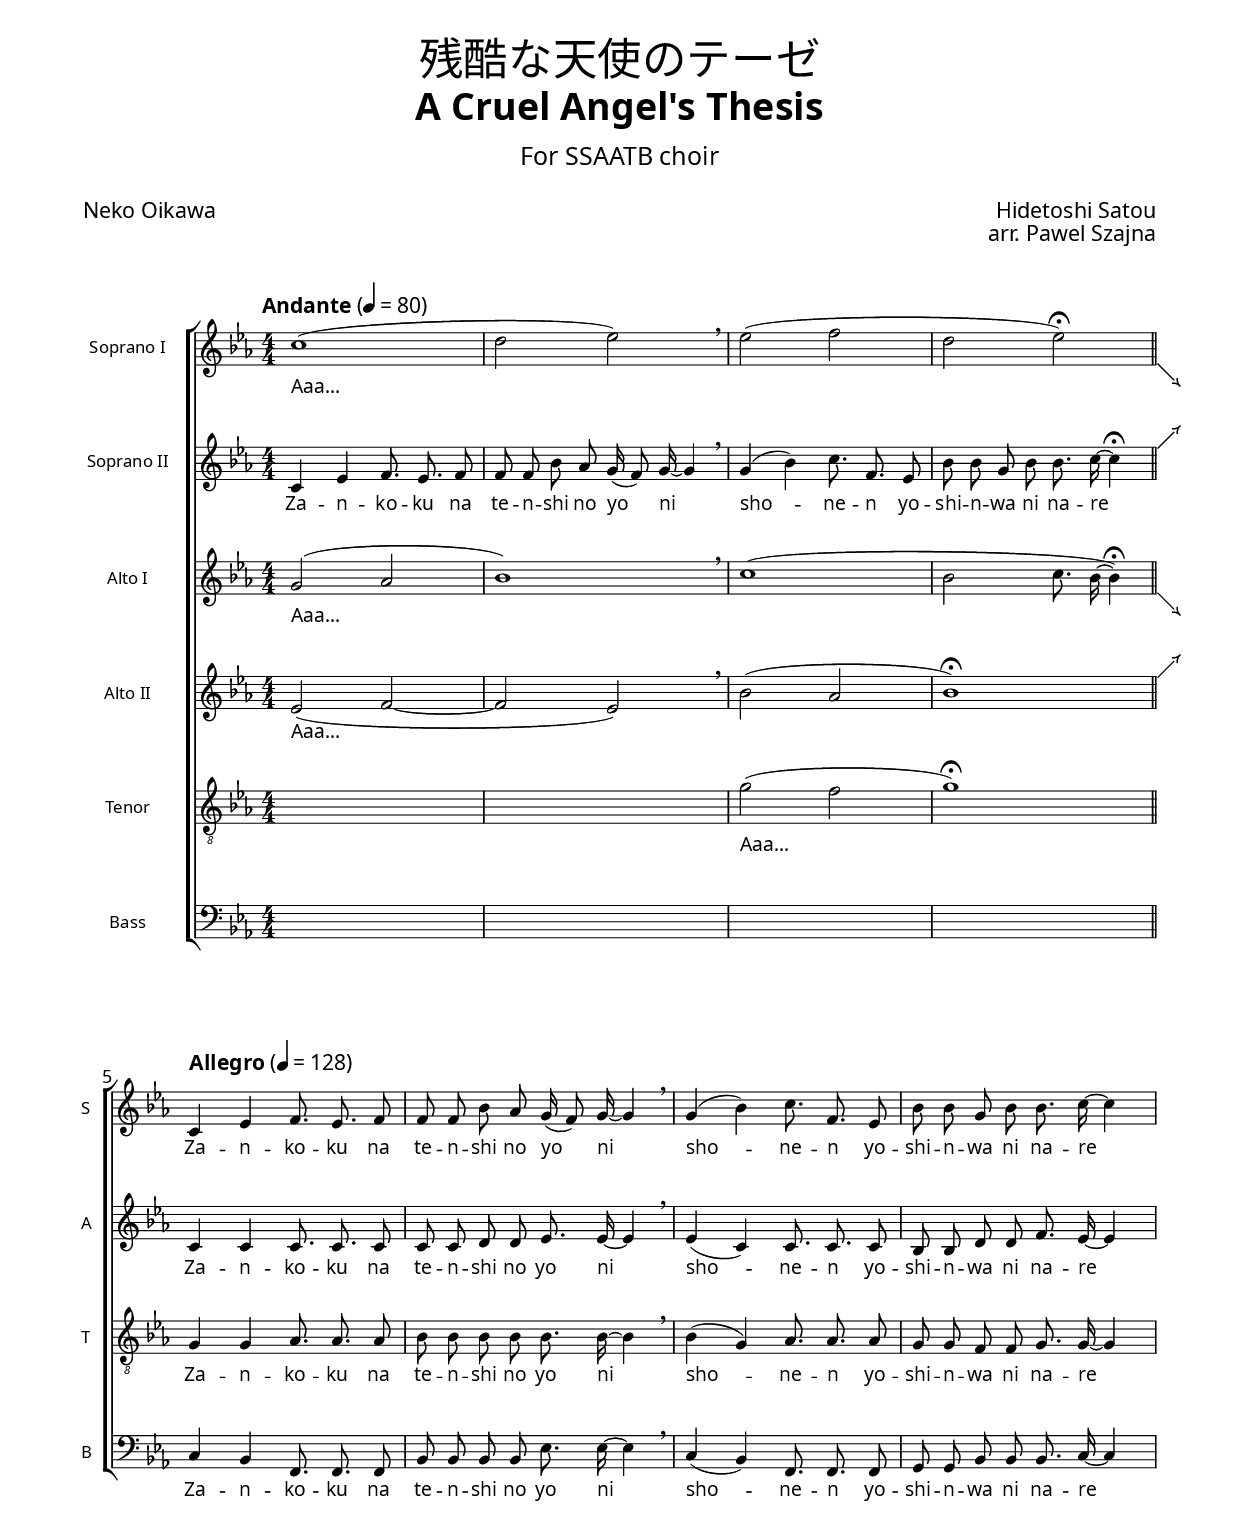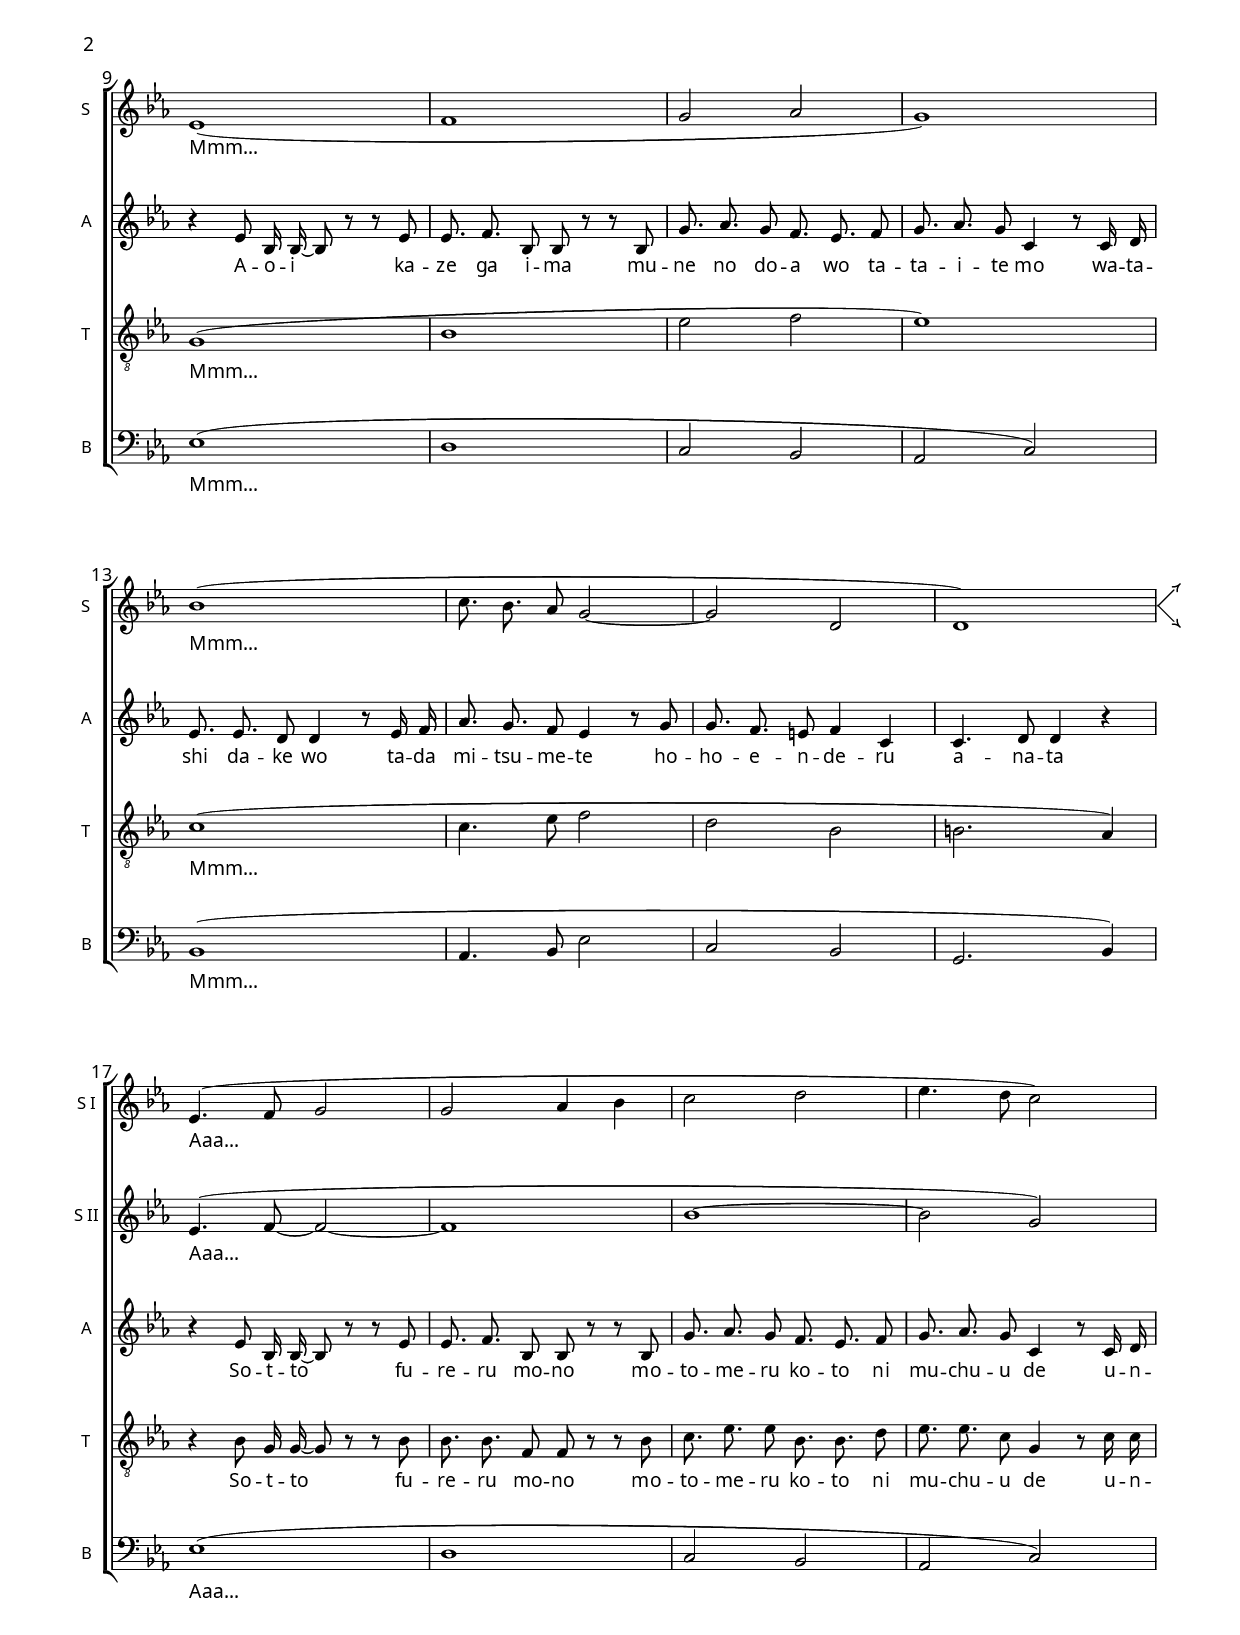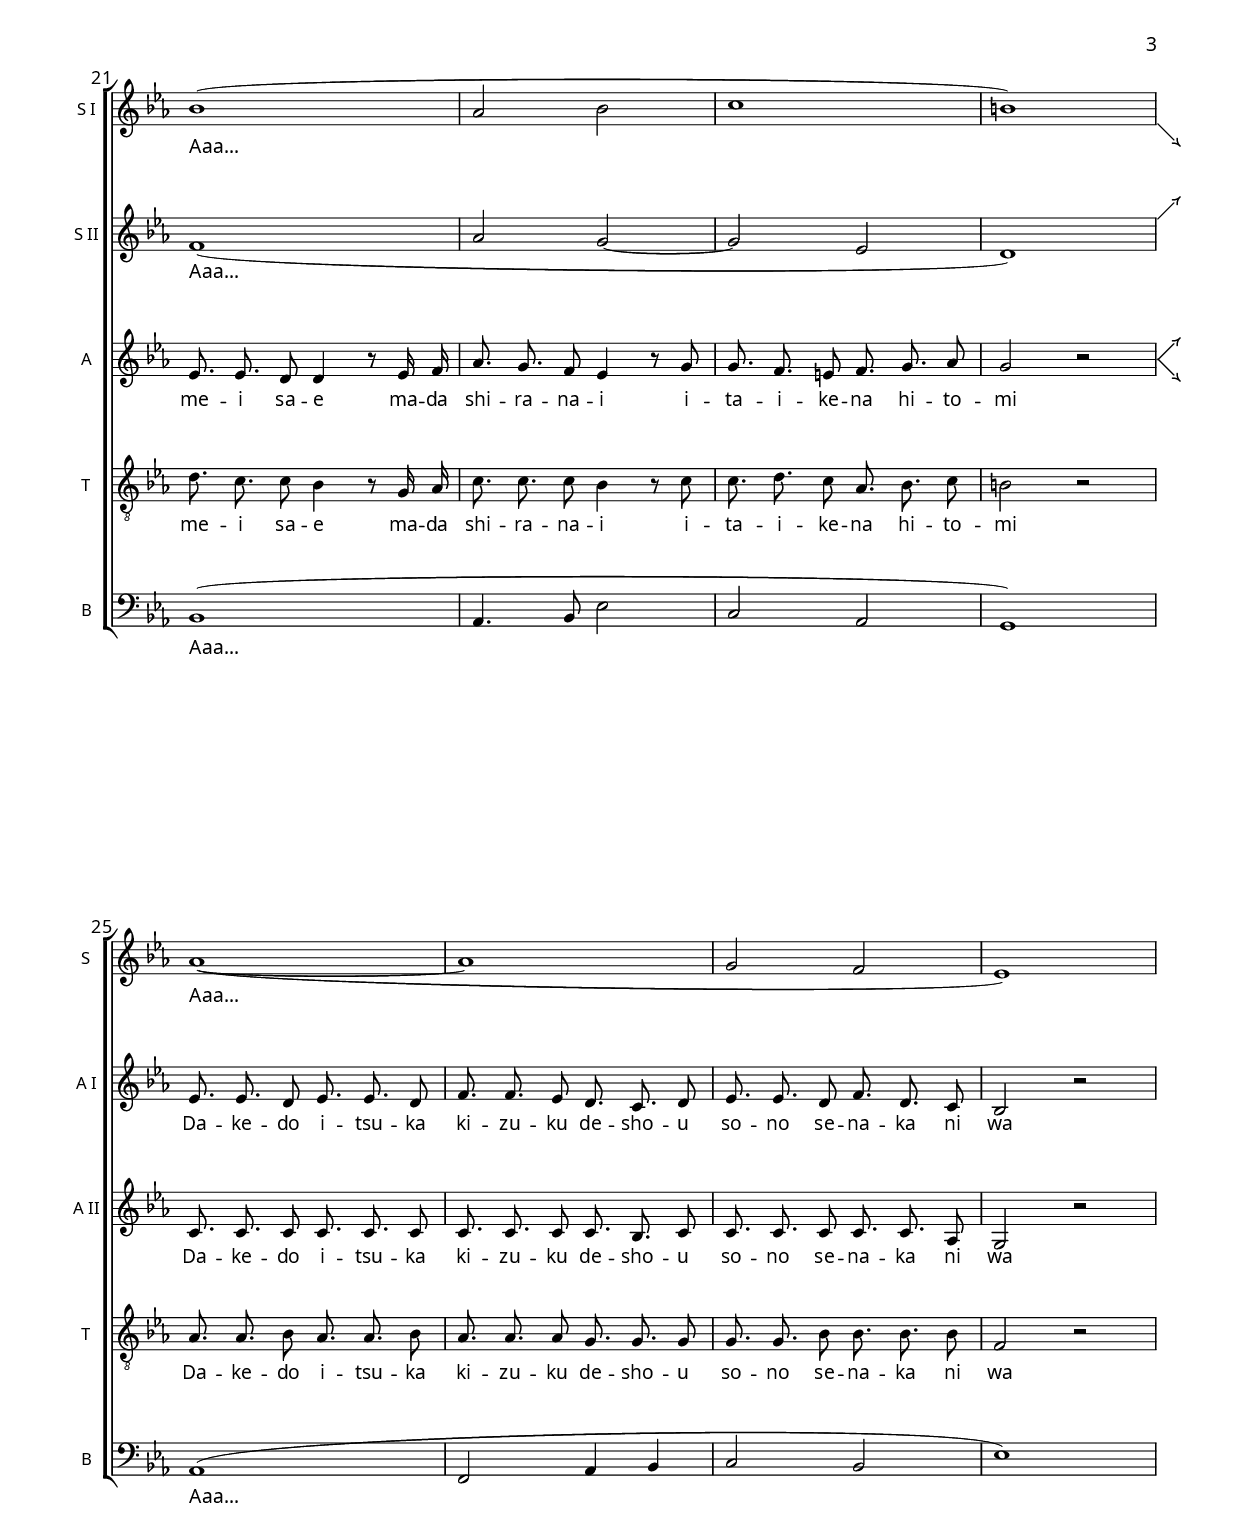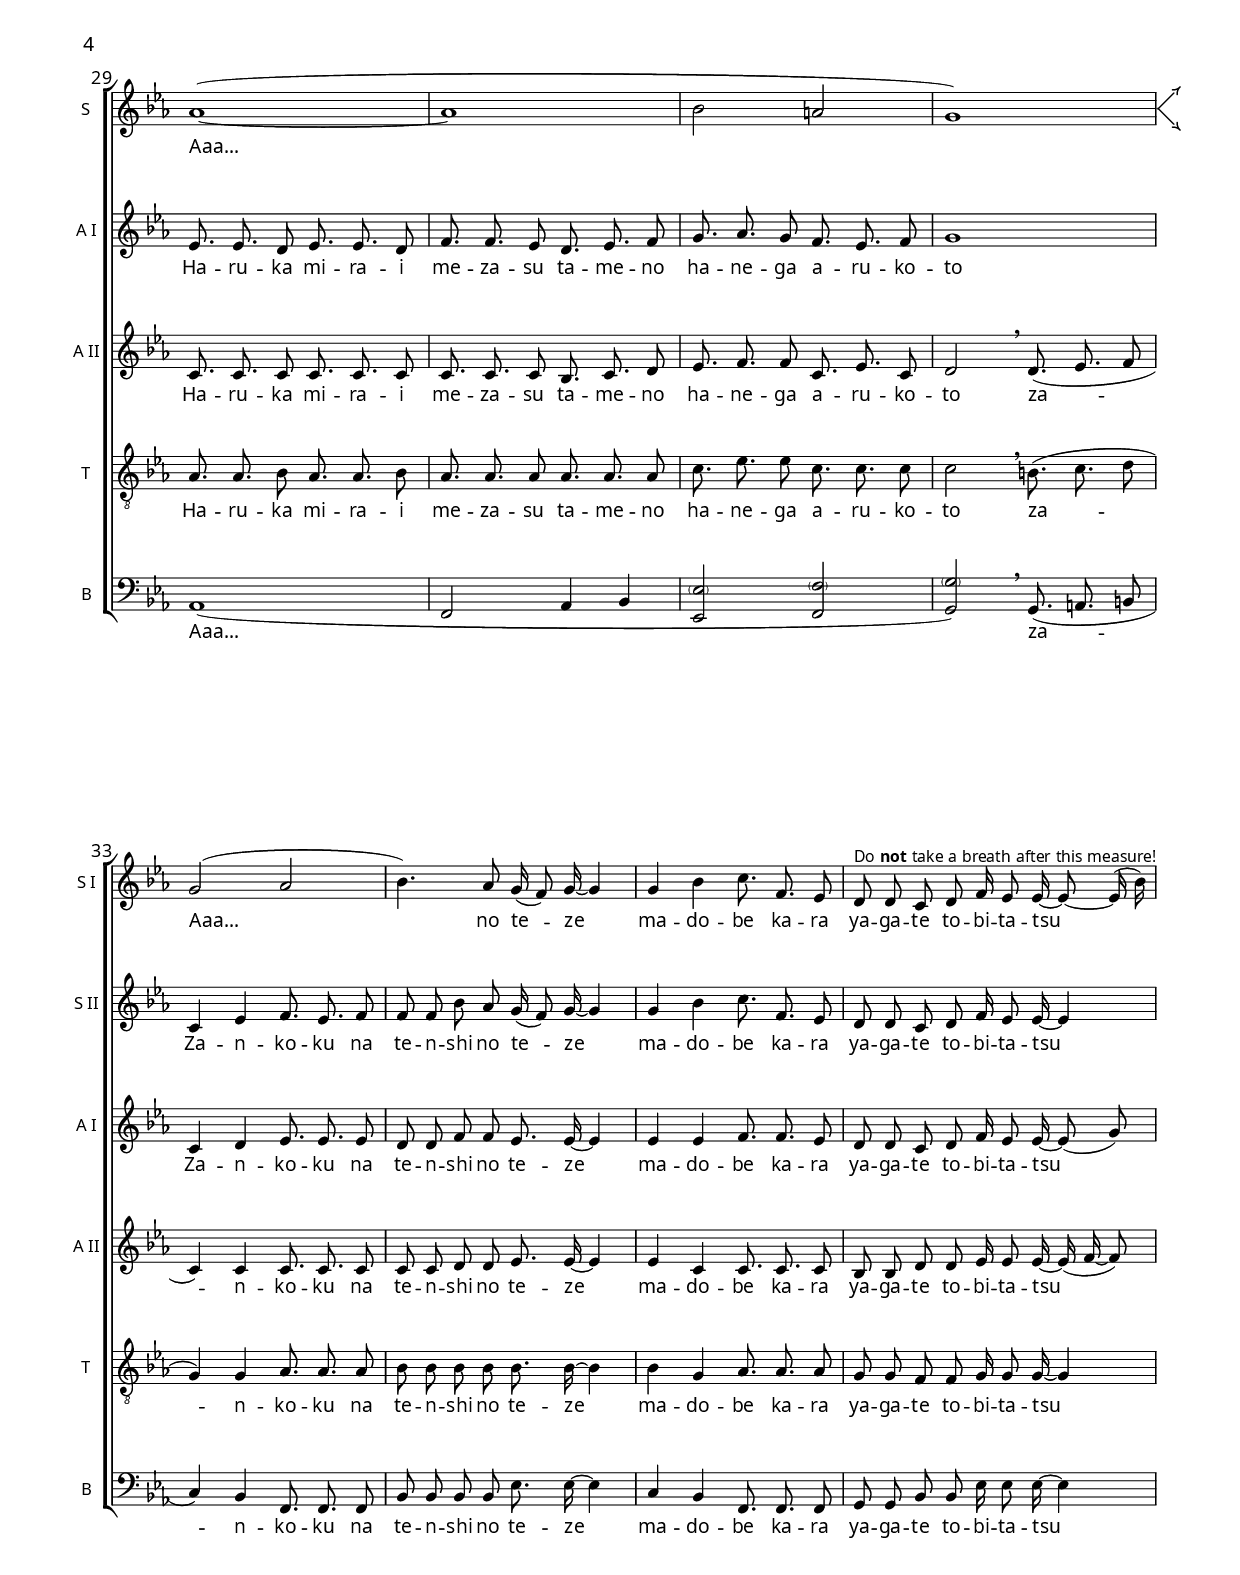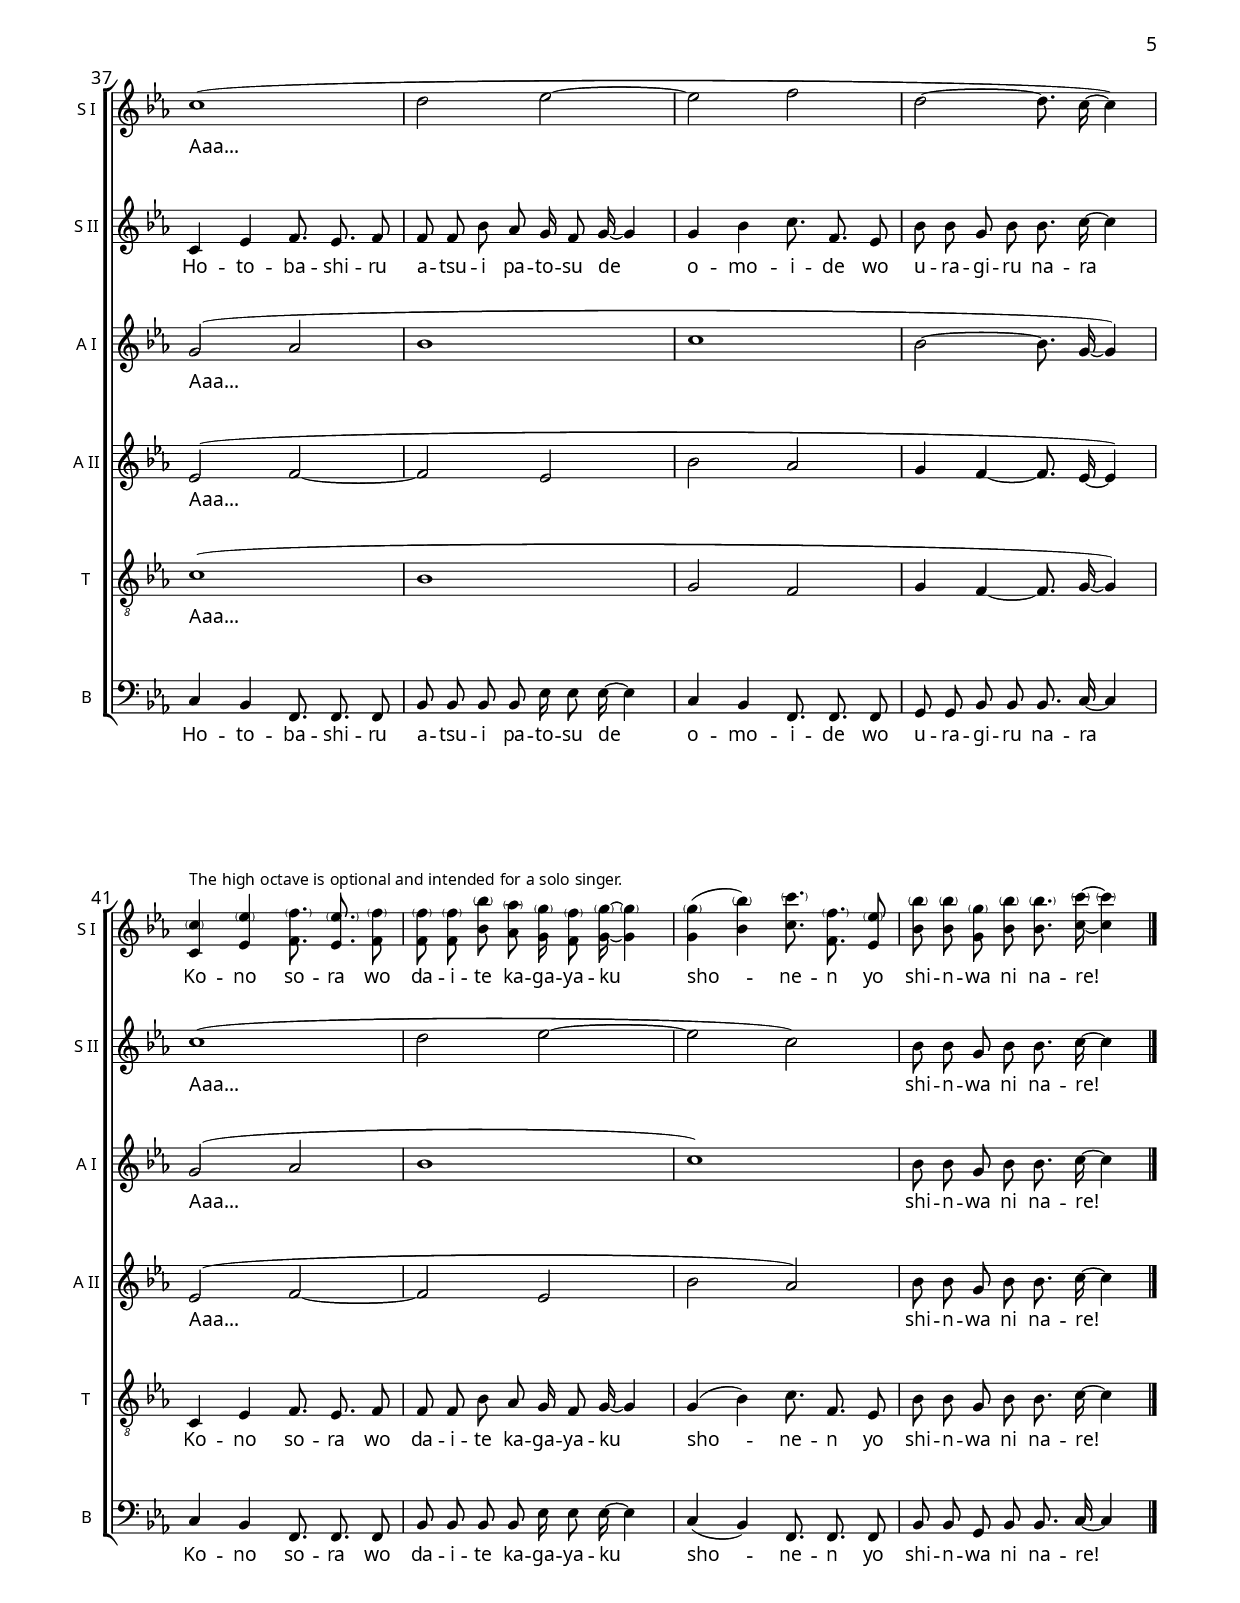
\version "2.18.2"

\include "../common.ly"


\paper {

  bookTitleMarkup = \markup {
    \override #'(baseline-skip . 3.5)
    \column {
      \fill-line { \fromproperty #'header:dedication }
      \override #'(baseline-skip . 3.5)
      \column {
        \vspace #2
        \fill-line {
	  \fontsize #8
          \fromproperty #'header:title
        }
        \vspace #0.5
        \fill-line {
          \fontsize #6.5 \bold
          \fromproperty #'header:subtitle
        }
        \vspace #0.7
        \fill-line {
          \fontsize #3 \fromproperty #'header:subsubtitle
        }
        \vspace #1
      }
      \override #'(baseline-skip . 2.2)
      \column {
        \vspace #0.5
        \fill-line {
          \fontsize #1.7 \fromproperty #'header:poet
          \fontsize #1.7 \fromproperty #'header:composer
        }
        \fill-line {
          \smaller \fromproperty #'header:poetyear
          \smaller \fromproperty #'header:composeryear
        }
        \vspace #0.25
        \fill-line {
          \fontsize #1.7 \fromproperty #'header:opus
          \fontsize #1.7 \fromproperty #'header:arranger
        }
        \vspace #0.5
      }
    }
  }

}


#(define-markup-command (arrow-at-angle layout props angle-deg length fill)
   (number? number? boolean?)
   (let* (
          (PI-OVER-180 (/ (atan 1 1) 45))
          (degrees->radians (lambda (degrees) (* degrees PI-OVER-180)))
          (angle-rad (degrees->radians angle-deg))
          (target-x (* length (cos angle-rad)))
          (target-y (* length (sin angle-rad))))
     (interpret-markup layout props
                       (markup
                        #:translate (cons (/ target-x 2) (/ target-y 1.5))
                        #:rotate angle-deg
                        #:translate (cons (/ length -2) 0)
                        #:concat (#:draw-line (cons length 0)
                                              #:arrow-head X RIGHT fill)))))

splitStaffBarLineMarkup = \markup \with-dimensions #'(0 . 0) #'(0 . 0) {
  \combine
    \arrow-at-angle #45 #(sqrt 8) ##f
    \arrow-at-angle #-45 #(sqrt 8) ##f
}

splitStaffBarLine = {
  \once \override Staff.BarLine.stencil =
    #(lambda (grob)
       (ly:stencil-combine-at-edge
        (ly:bar-line::print grob)
        X RIGHT
        (grob-interpret-markup grob splitStaffBarLineMarkup)
        0))
  \break
}


#(define-markup-command (arrow-at-angle-b layout props angle-deg length fill)
   (number? number? boolean?)
   (let* (
          (PI-OVER-180 (/ (atan 1 1) 45))
          (degrees->radians (lambda (degrees) (* degrees PI-OVER-180)))
          (angle-rad (degrees->radians angle-deg))
          (target-x (* length (cos angle-rad)))
          (target-y (* length (sin angle-rad))))
     (interpret-markup layout props
                       (markup
                        #:translate (cons (/ target-x 2) (/ target-y -50))
                        #:translate (cons 0 3.3)
                        #:rotate angle-deg
                        #:translate (cons (/ length -2) 0)
                        #:concat (#:draw-line (cons length 0)
                                              #:arrow-head X RIGHT fill)))))


#(define-markup-command (arrow-at-angle-c layout props angle-deg length fill)
   (number? number? boolean?)
   (let* (
          (PI-OVER-180 (/ (atan 1 1) 45))
          (degrees->radians (lambda (degrees) (* degrees PI-OVER-180)))
          (angle-rad (degrees->radians angle-deg))
          (target-x (* length (cos angle-rad)))
          (target-y (* length (sin angle-rad))))
     (interpret-markup layout props
                       (markup
                        #:translate (cons (/ target-x 2) (/ target-y -50))
                        #:translate (cons 0 -3.3)
                        #:rotate angle-deg
                        #:translate (cons (/ length -2) 0)
                        #:concat (#:draw-line (cons length 0)
                                              #:arrow-head X RIGHT fill)))))


joinStaffBarLineMarkup = \markup \with-dimensions #'(0 . 0) #'(0 . 0) {
    \arrow-at-angle-b #45 #(sqrt 8) ##f
}

joinStaffBarLine = {
  \once \override Staff.BarLine.stencil =
    #(lambda (grob)
       (ly:stencil-combine-at-edge
        (ly:bar-line::print grob)
        X RIGHT
        (grob-interpret-markup grob joinStaffBarLineMarkup)
        0))
  \break
}

joinTopStaffBarLineMarkup = \markup \with-dimensions #'(0 . 0) #'(0 . 0) {
    \arrow-at-angle-c #-45 #(sqrt 8) ##f
}

joinTopStaffBarLine = {
  \once \override Staff.BarLine.stencil =
    #(lambda (grob)
       (ly:stencil-combine-at-edge
        (ly:bar-line::print grob)
        X RIGHT
        (grob-interpret-markup grob joinTopStaffBarLineMarkup)
        0))
  \break
}


\paper {
  %ragged-right = ##t
  short-indent = 5\mm
}

global = {
  \key c \minor
}

\header {
  title = "残酷な天使のテーゼ"
  subtitle = "A Cruel Angel's Thesis"
  subsubtitle = "For SSAATB choir" 
  poet = "Neko Oikawa"
  composer = "Hidetoshi Satou"
  arranger = "arr. Pawel Szajna"
}

lyricsSopI = \lyricmode {
  Aaa… _ Aaa… Aaa… Aaa…
  no te -- ze
  ma -- do -- be ka -- ra ya -- ga -- te to -- bi -- ta -- tsu
  Aaa…
  Ko -- no so -- ra wo da -- i -- te ka -- ga -- ya -- ku
  sho -- ne -- n yo shi -- n -- wa ni na -- re!
}

lyricsSopII = \lyricmode {
  Za -- n -- ko -- ku na te -- n -- shi no yo ni
  sho -- ne -- n yo -- shi -- n -- wa ni na -- re

  Aaa… Aaa…
  
  Za -- n -- ko -- ku na te -- n -- shi no te -- ze
  ma -- do -- be ka -- ra ya -- ga -- te to -- bi -- ta -- tsu
  Ho -- to -- ba -- shi -- ru a -- tsu -- i pa -- to -- su de
  o -- mo -- i -- de wo u -- ra -- gi -- ru na -- ra
  Aaa…
  shi -- n -- wa ni na -- re!
}

lyricsSopC = \lyricmode {
  Za -- n -- ko -- ku na te -- n -- shi no yo ni
  sho -- ne -- n yo -- shi -- n -- wa ni na -- re
  
  Mmm… Mmm… Aaa… Aaa…
}


lyricsAltI = \lyricmode {
  Aaa… _
  
  Da -- ke -- do i -- tsu -- ka
  ki -- zu -- ku de -- sho -- u
  so -- no se -- na -- ka ni wa
  Ha -- ru -- ka mi -- ra -- i
  me -- za -- su ta -- me -- no
  ha -- ne -- ga a -- ru -- ko -- to
  
  Za -- n -- ko -- ku na te -- n -- shi no te -- ze
  ma -- do -- be ka -- ra ya -- ga -- te to -- bi -- ta -- tsu
  Aaa… Aaa…
  shi -- n -- wa ni na -- re!
}

lyricsAltII = \lyricmode {
  Aaa… _
  
  Da -- ke -- do i -- tsu -- ka
  ki -- zu -- ku de -- sho -- u
  so -- no se -- na -- ka ni wa
  Ha -- ru -- ka mi -- ra -- i
  me -- za -- su ta -- me -- no
  ha -- ne -- ga a -- ru -- ko -- to
  
  za -- n -- ko -- ku na te -- n -- shi no te -- ze
  ma -- do -- be ka -- ra ya -- ga -- te to -- bi -- ta -- tsu
  Aaa… Aaa…
  shi -- n -- wa ni na -- re!
}

lyricsAltC = \lyricmode {
  Za -- n -- ko -- ku na te -- n -- shi no yo ni
  sho -- ne -- n yo -- shi -- n -- wa ni na -- re
  
  A -- o -- i
  ka -- ze ga i -- ma
  mu -- ne no do -- a wo ta -- ta -- i -- te mo
  wa -- ta -- shi da -- ke wo
  ta -- da mi -- tsu -- me -- te
  ho -- ho -- e -- n -- de -- ru
  a -- na -- ta
  
  So -- t -- to
  fu -- re -- ru mo -- no
  mo -- to -- me -- ru ko -- to ni
  mu -- chu -- u de
  u -- n -- me -- i sa -- e
  ma -- da shi -- ra -- na -- i
  i -- ta -- i -- ke -- na hi -- to -- mi
}


lyricsT = \lyricmode {
  Aaa…
  
  Za -- n -- ko -- ku na te -- n -- shi no yo ni
  sho -- ne -- n yo -- shi -- n -- wa ni na -- re
  
  Mmm… Mmm…

  So -- t -- to
  fu -- re -- ru mo -- no
  mo -- to -- me -- ru ko -- to ni
  mu -- chu -- u de
  u -- n -- me -- i sa -- e
  ma -- da shi -- ra -- na -- i
  i -- ta -- i -- ke -- na hi -- to -- mi
  
  Da -- ke -- do i -- tsu -- ka
  ki -- zu -- ku de -- sho -- u
  so -- no se -- na -- ka ni wa
  Ha -- ru -- ka mi -- ra -- i
  me -- za -- su ta -- me -- no
  ha -- ne -- ga a -- ru -- ko -- to

  za -- n -- ko -- ku na te -- n -- shi no te -- ze
  ma -- do -- be ka -- ra ya -- ga -- te to -- bi -- ta -- tsu
  Aaa…
  Ko -- no so -- ra wo da -- i -- te ka -- ga -- ya -- ku
  sho -- ne -- n yo shi -- n -- wa ni na -- re!
}

lyricsB = \lyricmode {
  _
  Za -- n -- ko -- ku na te -- n -- shi no yo ni
  sho -- ne -- n yo -- shi -- n -- wa ni na -- re
  
  Mmm… Mmm…
  Aaa… Aaa… Aaa… Aaa…
  
  za -- n -- ko -- ku na te -- n -- shi no te -- ze
  ma -- do -- be ka -- ra ya -- ga -- te to -- bi -- ta -- tsu
  Ho -- to -- ba -- shi -- ru a -- tsu -- i pa -- to -- su de
  o -- mo -- i -- de wo u -- ra -- gi -- ru na -- ra
  Ko -- no so -- ra wo da -- i -- te ka -- ga -- ya -- ku
  sho -- ne -- n yo shi -- n -- wa ni na -- re!
}


\score {
  <<
    \new ChoirStaff <<
      \new Voice = isopI { 
        \set Staff.instrumentName = "Soprano I"
        \set Staff.shortInstrumentName = "S I"
        \global
        \tempo "Andante" 4 = 80
        \relative c'' {
          \autoBeamOff
          c1( d2 es2) \breathe
          es( f d es\fermata)
          \joinTopStaffBarLine
          \break
          \bar "||"
          
          s1*12
          % Verse 2
          es,4.( f8 g2
          g as4 bes
          c2 d
          es4. d8 c2)
          
          bes1(
          as2 bes
          c1
          b)
          
          \joinTopStaffBarLine
          
          s1*8
          % Finale
          
          g2( as
          bes4.) as8 g16( f8) g16~g4
          g bes c8. f, es8
          d^\markup{\small{Do {\bold not} take a breath after this measure!}} d c d f16 es8 es16~es8~es16( bes')
          
          c1(
          d2 es~
          es f
          d~d8. c16~c4)
          
          <c, \parenthesize c'>^\markup{\small{The high octave is optional and intended for a solo singer.}}
          <es \parenthesize es'>
          <f \parenthesize f'>8.
          <es \parenthesize es'>
          <f \parenthesize f'>8
          <f \parenthesize f'>
          <f \parenthesize f'>
          <bes \parenthesize bes'>
          <as \parenthesize as'>
          <g \parenthesize g'>16
          <f \parenthesize f'>8 
          <g \parenthesize g'>16~
          <g \parenthesize g'>4
          <g \parenthesize g'>( 
          <bes \parenthesize bes'>)
          <c \parenthesize c'>8.
          <f, \parenthesize f'>
          <es \parenthesize es'>8
          <bes' \parenthesize bes'>
          <bes \parenthesize bes'>
          <g \parenthesize g'>
          <bes \parenthesize bes'>
          <bes \parenthesize bes'>8. 
          <c \parenthesize c'>16~
          <c \parenthesize c'>4
        }
      }
      \new Lyrics \lyricsto "isopI" \lyricsSopI
      
      \new Voice = isopII {
        \set Staff.instrumentName = "Soprano II"
        \set Staff.shortInstrumentName = "S II"
        \global
        \relative c' {
          \autoBeamOff
          
          % Zankoku na tenshi no yo ni
          c4 es f8. es f8
          f f bes as g16( f8) g16~g4\breathe
          
          % Shounen
          g4( bes) c8. f, es8
          bes' bes g bes bes8. c16~c4\fermata
          \joinStaffBarLine
          
          s1*12
          % Verse 2
          es,4.( f8~f2~
          f1
          bes~
          bes2 g)
          
          f1(
          as2 g~
          g es
          d1)
          \joinStaffBarLine

          s1*8
          % Finale
          c4 es f8. es f8
          f f bes as g16( f8) g16~g4
          g bes c8. f, es8
          d d c d f16 es8 es16~es4
          
          c4 es f8. es f8
          f f bes as g16 f8 g16~g4
          g bes c8. f, es8
          bes' bes g bes bes8. c16~c4
          
          c1( d2 es~es c)
          bes8 bes g bes bes8. c16~c4
        }
      }
      \new Lyrics \lyricsto "isopII" \lyricsSopII
      
      \new Voice = csop {
        \set Staff.instrumentName = "Soprano"
        \set Staff.shortInstrumentName = "S"
        \global
        \relative c' {
          s1*4
          \autoBeamOff
          \tempo "Allegro" 4 = 128
          c4 es f8. es f8
          f f bes as g16( f8) g16~g4\breathe
          
          % Shounen
          g4( bes) c8. f, es8
          bes' bes g bes bes8. c16~c4
          
          \pageBreak
          % Verse
          es,1( f g2 as g1)
          bes( c8. bes as8 g2~g d d1)
          \splitStaffBarLine
          
          s1*8
          % Verse 3
          as'1(~as
          g2 f es1)
          as(~as
          bes2 a g1)
          \splitStaffBarLine
        }
      }
      \new Lyrics \lyricsto "csop" \lyricsSopC
      
      \new Voice = ialtI {
        \set Staff.instrumentName = "Alto I"
        \set Staff.shortInstrumentName = "A I"
        \global
        \relative c'' {
          \autoBeamOff
          g2( as bes1)\breathe
          c( bes2 c8. bes16~bes4\fermata)
          \joinTopStaffBarLine
          
          s1*20
          
          % Verse 3
          es,8. es d8 es8. es d8
          f8. f es8 d8. c d8
          es8. es d8 f8. d c8
          bes2 r\break
          es8. es d8 es8. es d8
          f8. f es8 d8. es f8
          g8. as g8 f8. es f8
          g1
          
          % Finale
          
          c,4 d es8. es es8
          d d f f es8. es16~es4
          es es f8. f es8
          d d c d f16 es8 es16~es8( g)
          
          g2( as 
          bes1
          c
          bes2~bes8. g16~g4)
          
          g2( as bes1 c)
          bes8 bes g bes bes8. c16~c4
        }
      }
      \new Lyrics \lyricsto "ialtI" \lyricsAltI
      
      \new Voice = ialtII {
        \set Staff.instrumentName = "Alto II"
        \set Staff.shortInstrumentName = "A II"
        \global
        \relative c' {
          \autoBeamOff
          es2( f~f es)\breathe
          bes'( as bes1\fermata)
          \joinStaffBarLine
          
          s1*20
          % Verse 3
          c,8. c c8 c8. c c8
          c8.  c c8 c8. bes c8
          c8. c c8 c8. c as8
          g2 r
          
          c8. c c8 c8. c c8
          c8. c c8 bes8. c d8
          es8. f f8 c8. es c8
          d2 \breathe
          
          % Finale
          d8.( es f8 \break
          
          c4) c c8. c c8
          c c d d es8. es16~es4
          es4 c c8. c c8
          bes bes d d es16 es8 es16~es( f~f8) \pageBreak
          
          es2( f~
          f es
          bes' as
          g4 f~f8. es16~es4)
          
          es2( f~
          f es
          bes' as)
          bes8 bes g bes bes8. c16~c4
        }
      }
      \new Lyrics \lyricsto "ialtII" \lyricsAltII
      
      \new Voice = calt {
        \set Staff.instrumentName = "Alto"
        \set Staff.shortInstrumentName = "A"
        \global
        \relative c' {
          \autoBeamOff
          s1*4
          
          c4 c c8. c c8
          c c d d es8. es16~es4\breathe
          
          es( c) c8. c c8
          bes bes d d f8. es16~es4
          
          % Verse
          
          r4 es8 bes16 bes~bes8 r r es8
          es8. f bes,8 bes r r bes
          g'8. as g8 f8. es f8
          g8. as g8 c,4 r8 c16 d \break
          es8. es d8 d4 r8 es16 f
          as8. g f8 es4 r8 g
          g8. f e8 f4 c
          c4. d8 d4 r \break
          
          % Verse 2
          
          r4 es8 bes16 bes~bes8 r r es
          es8. f bes,8 bes r r bes
          g'8. as g8 f8. es f8
          g8. as g8 c,4 r8 c16 d \pageBreak
          es8. es d8 d4 r8 es16 f
          as8. g f8 es4 r8 g
          g8. f e8 f8. g as8
          g2 r \break
          
          \splitStaffBarLine
        }
      }
      \new Lyrics \lyricsto "calt" \lyricsAltC
      
      \new Voice = Ten {
        \set Staff.instrumentName = "Tenor"
        \set Staff.shortInstrumentName = "T"
        \clef "treble_8"
        \global
        \relative c'' {
          \autoBeamOff
          s1*2 g2( f g1\fermata)
          
          g,4 g as8. as as8
          bes bes bes bes bes8. bes16~bes4 \breathe
          
          bes( g) as8. as as8
          g g f f g8. g16~g4
          
          % Verse
          
          g1( bes es2 f es1)
          c (c4. es8 f2 d bes b2. as4)
          
          % Verse 2
          r4 bes8 g16 g~g8 r r bes
          bes8. bes f8 f r r bes
          c8. es es8 bes8. bes d8
          es8. es c8 g4 r8 c16 c
          
          d8. c c8 bes4 r8 g16 as
          c8. c c8 bes4 r8 c
          c8. d c8 as8. bes c8
          b2 r
          
          % Verse 3
          as8. as bes8 as8. as bes8
          as8. as as8 g8. g g8
          g8. g bes8 bes8. bes bes8
          f2 r
          
          as8. as bes8 as8. as bes8
          as8. as as8 as8. as as8
          c8. es es8 c8. c c8
          c2 \breathe
          
          % Finale
          b8.( c d8
          
          g,4) g as8. as as8
          bes bes bes bes bes8. bes16~bes4
          bes g as8. as as8
          g g f f g16 g8 g16~g4
          
          c1( bes g2 f
          g4 f~f8. g16~g4)
          
          c, es f8. es f8
          f f bes as g16 f8 g16~g4
          g( bes) c8. f, es8
          bes' bes g bes bes8. c16~c4
        }
      }
      \new Lyrics \lyricsto "Ten" \lyricsT
      
      \new Voice = Bas {
        \set Staff.instrumentName = "Bass"
        \set Staff.shortInstrumentName = "B"
        \clef bass
        \global
        \relative c {
          \once \hide NoteHead c1 s1*3
          \autoBeamOff
          
          c4 bes f8. f f8
          bes bes bes bes es8. es16~es4\breathe
          
          c4( bes) f8. f f8
          g g bes bes bes8. c16~c4
          
          % Verse
          
          es1( d c2 bes as c)
          bes1 (as4. bes8 es2 c bes g2. bes4)
          
          % Verse 2
          es1( d c2 bes as c)
          bes1( as4. bes8 es2 c as g1)
          
          % Verse 3
          as( f2 as4 bes c2 bes es1) \pageBreak
          as,( f2 as4 bes <es, \parenthesize es'>2 <f \parenthesize f'> <g \parenthesize g'>)\breathe
          
          % Finale
          g8.( a b8
          
          c4) bes f8. f f8
          bes bes bes bes es8. es16~es4
          c bes f8. f f8
          g g bes bes es16 es8 es16~es4
          
          c bes f8. f f8
          bes bes bes bes es16 es8 es16~es4
          c bes f8. f f8
          g g bes bes bes8. c16~c4 \break
          
          c bes f8. f f8
          bes bes bes bes es16 es8 es16~es4
          c( bes) f8. f f8
          bes bes g bes bes8. c16~c4 \bar "|."
        }
      }
      \new Lyrics \lyricsto "Bas" \lyricsB
    >>
  >>

  \layout {
    \context {
      \Staff \RemoveEmptyStaves
      \override VerticalAxisGroup.remove-first = ##t
    }
  }

}
